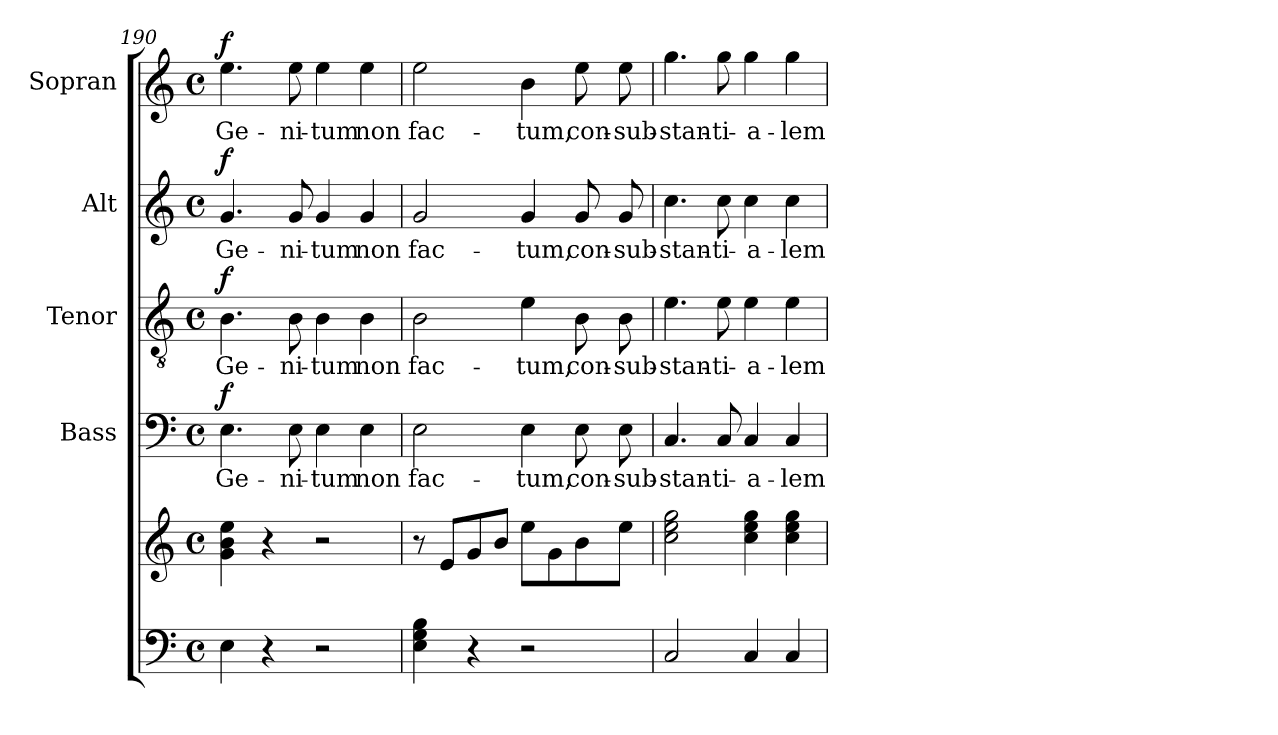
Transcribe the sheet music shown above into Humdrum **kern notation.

**kern	**kern	**kern	**text	**dynam	**kern	**text	**dynam	**kern	**text	**dynam	**kern	**text	**dynam
*part5	*part5	*part4	*part4	*part4	*part3	*part3	*part3	*part2	*part2	*part2	*part1	*part1	*part1
*staff6	*staff5	*staff4	*staff4	*staff4	*staff3	*staff3	*staff3	*staff2	*staff2	*staff2	*staff1	*staff1	*staff1
*	*	*I"Bass	*	*	*I"Tenor	*	*	*I"Alt	*	*	*I"Sopran	*	*
*	*	*I'B.	*	*	*I'T.	*	*	*I'A.	*	*	*I'S.	*	*
*clefF4	*clefG2	*clefF4	*	*	*clefGv2	*	*	*clefG2	*	*	*clefG2	*	*
*k[]	*k[]	*k[]	*	*	*k[]	*	*	*k[]	*	*	*k[]	*	*
*C:	*C:	*C:	*	*	*C:	*	*	*C:	*	*	*C:	*	*
*M4/4	*M4/4	*M4/4	*	*	*M4/4	*	*	*M4/4	*	*	*M4/4	*	*
*met(c)	*met(c)	*met(c)	*	*	*met(c)	*	*	*met(c)	*	*	*met(c)	*	*
=190	=190	=190	=190	=190	=190	=190	=190	=190	=190	=190	=190	=190	=190
!	!	!	!LO:LY:b	!LO:DY:a	!	!LO:LY:b	!LO:DY:a	!	!LO:LY:b	!LO:DY:a	!	!LO:LY:b	!LO:DY:a
4E\	4g\ 4b\ 4ee\	4.E\	Ge-	f	4.B\	Ge-	f	4.g/	Ge-	f	4.ee\	Ge-	f
4r	4r	.	.	.	.	.	.	.	.	.	.	.	.
!	!	!	!LO:LY:b	!	!	!LO:LY:b	!	!	!LO:LY:b	!	!	!LO:LY:b	!
.	.	8E\	-ni-	.	8B\	-ni-	.	8g/	-ni-	.	8ee\	-ni-	.
!	!	!	!LO:LY:b	!	!	!LO:LY:b	!	!	!LO:LY:b	!	!	!LO:LY:b	!
2r	2r	4E\	-tum	.	4B\	-tum	.	4g/	-tum	.	4ee\	-tum	.
!	!	!	!LO:LY:b	!	!	!LO:LY:b	!	!	!LO:LY:b	!	!	!LO:LY:b	!
.	.	4E\	non	.	4B\	non	.	4g/	non	.	4ee\	non	.
=191	=191	=191	=191	=191	=191	=191	=191	=191	=191	=191	=191	=191	=191
!	!	!	!LO:LY:b	!	!	!LO:LY:b	!	!	!LO:LY:b	!	!	!LO:LY:b	!
4E\ 4G\ 4B\	8r	2E\	fac-	.	2B\	fac-	.	2g/	fac-	.	2ee\	fac-	.
.	8e/L	.	.	.	.	.	.	.	.	.	.	.	.
4r	8g/	.	.	.	.	.	.	.	.	.	.	.	.
.	8b/J	.	.	.	.	.	.	.	.	.	.	.	.
!	!	!	!LO:LY:b	!	!	!LO:LY:b	!	!	!LO:LY:b	!	!	!LO:LY:b	!
2r	8ee\L	4E\	-tum,	.	4e\	-tum,	.	4g/	-tum,	.	4b\	-tum,	.
.	8g\	.	.	.	.	.	.	.	.	.	.	.	.
!	!	!	!LO:LY:b	!	!	!LO:LY:b	!	!	!LO:LY:b	!	!	!LO:LY:b	!
.	8b\	8E\	con-	.	8B\	con-	.	8g/	con-	.	8ee\	con-	.
!	!	!	!LO:LY:b	!	!	!LO:LY:b	!	!	!LO:LY:b	!	!	!LO:LY:b	!
.	8ee\J	8E\	-sub-	.	8B\	-sub-	.	8g/	-sub-	.	8ee\	-sub-	.
=192	=192	=192	=192	=192	=192	=192	=192	=192	=192	=192	=192	=192	=192
!	!	!	!LO:LY:b	!	!	!LO:LY:b	!	!	!LO:LY:b	!	!	!LO:LY:b	!
2C/	2cc\ 2ee\ 2gg\	4.C/	-stan-	.	4.e\	-stan-	.	4.cc\	-stan-	.	4.gg\	-stan-	.
!	!	!	!LO:LY:b	!	!	!LO:LY:b	!	!	!LO:LY:b	!	!	!LO:LY:b	!
.	.	8C/	-ti-	.	8e\	-ti-	.	8cc\	-ti-	.	8gg\	-ti-	.
!	!	!	!LO:LY:b	!	!	!LO:LY:b	!	!	!LO:LY:b	!	!	!LO:LY:b	!
4C/	4cc\ 4ee\ 4gg\	4C/	-a-	.	4e\	-a-	.	4cc\	-a-	.	4gg\	-a-	.
!	!	!	!LO:LY:b	!	!	!LO:LY:b	!	!	!LO:LY:b	!	!	!LO:LY:b	!
4C/	4cc\ 4ee\ 4gg\	4C/	-lem	.	4e\	-lem	.	4cc\	-lem	.	4gg\	-lem	.
=	=	=	=	=	=	=	=	=	=	=	=	=	=
*-	*-	*-	*-	*-	*-	*-	*-	*-	*-	*-	*-	*-	*-
